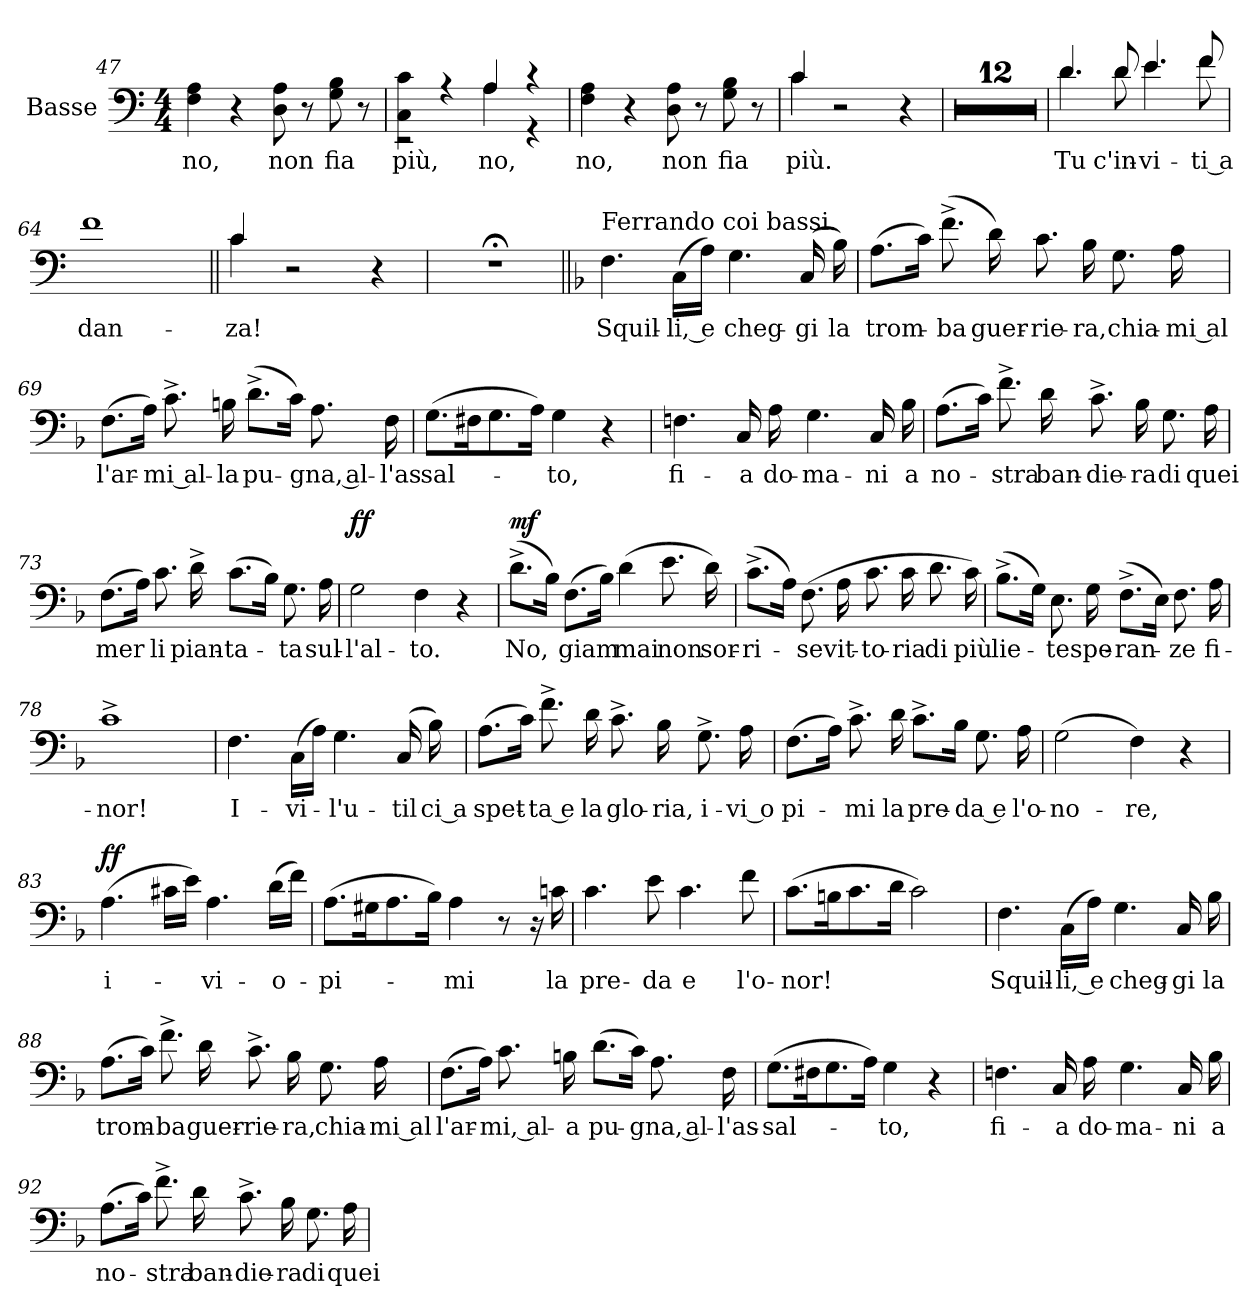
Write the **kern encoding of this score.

**kern	**text	**dynam
*part1	*part1	*part1
*staff1	*staff1	*staff1
*I"Basse	*	*
*I'B.	*	*
!!LO:LB:g=z
*clefF4	*	*
*k[]	*	*
*M4/4	*	*
=47	=47	=47
4F\ 4A\	no,	.
4r	.	.
8D\ 8A\	non	.
8r	.	.
8G\ 8B\	fia	.
8r	.	.
=48	=48	=48
*^	*	*
4C\ 4c\	2r	più,	.
4r	.	.	.
4A/	4A\	no,	.
4r	4r	.	.
*v	*v	*	*
=49	=49	=49
4F\ 4A\	no,	.
4r	.	.
8D\ 8A\	non	.
8r	.	.
8G\ 8B\	fia	.
8r	.	.
!!LO:PB:g=z
=50	=50	=50
*^	*	*
4c/	4c\	più.	.
2r	2.ryy	.	.
4r	.	.	.
*v	*v	*	*
=51	=51	=51
1r	.	.
=52	=52	=52
1r	.	.
=53	=53	=53
1r	.	.
!!LO:LB:g=z
=54	=54	=54
1r	.	.
=55	=55	=55
1r	.	.
=56	=56	=56
1r	.	.
=57	=57	=57
1r	.	.
!!LO:LB:g=z
=58	=58	=58
1r	.	.
=59	=59	=59
1r	.	.
=60	=60	=60
1r	.	.
=61	=61	=61
1r	.	.
=62	=62	=62
1r	.	.
=63	=63	=63
*^	*	*
4.d/	4.d\	Tu	.
8d/	8d\	c'in-	.
4.e/	4.e\	-vi-	.
8f/	8f\	-ti a	.
*v	*v	*	*
=64	=64	=64
1f	dan-	.
!!LO:PB:g=z
=65||	=65||	=65||
*^	*	*
4c/	4c\	-za!	.
2r	2.ryy	.	.
4r	.	.	.
*v	*v	*	*
=66	=66	=66
1r;<	.	.
!!LO:LB:g=z
=67||	=67||	=67||
*k[b-]	*	*
*F:	*	*
!LO:TX:a:t=Ferrando coi bassi.	!	!
4.F\	Squil-	.
(16C\LL	-li, e	.
16A\JJ)	.	.
4.G\	cheg-	.
(>16C/	-gi	.
16B-\)	la	.
=68	=68	=68
(>8.A\L	trom-	.
16c\Jk)	.	.
(8.f^\	-ba	.
16d\)	guer-	.
8.c\	-rie-	.
16B-\	-ra,	.
8.G\	chia-	.
16A\	-mi al	.
=69	=69	=69
(>8.F\L	l'ar-	.
16A\Jk)	.	.
8.c^\	-mi al-	.
16Bn\	-la	.
(8.d^\L	pu-	.
16c\Jk)	.	.
8.A\	-gna, al-	.
16F\	-l'as	.
!!LO:LB:g=z
=70	=70	=70
(>8.G\L	sal-	.
16F#X\K	.	.
8.G\	.	.
16A\Jk)	.	.
4G\	-to,	.
4r	.	.
=71	=71	=71
4.Fn\	fi-	.
16C/	-a	.
16A\	do-	.
4.G\	-ma-	.
16C/	-ni	.
16B-\	a	.
=72	=72	=72
(>8.A\L	no-	.
16c\Jk)	.	.
8.f^\	-stra	.
16d\	ban-	.
8.c^\	-die-	.
16B-\	-ra	.
8.G\	di	.
16A\	quei	.
!!LO:PB:g=z
=73	=73	=73
(>8.F\L	mer	.
16A\Jk)	.	.
8.c\	li	.
16d^\	pian-	.
(>8.c\L	-ta-	.
16B-\Jk)	.	.
8.G\	-ta	.
16A\	sul-	.
=74	=74	=74
!	!	!LO:DY:a
2G\	-l'al-	ff
4F\	-to.	.
4r	.	.
=75	=75	=75
!	!	!LO:DY:a
(>8.d^\L	No,	mf
16B-\Jk)	.	.
(>8.F\L	giam	.
16B-\Jk)	.	.
(4d\	mai	.
8.e\	non	.
16d\)	sor-	.
!!LO:LB:g=z
=76	=76	=76
(>8.c^\L	-ri-	.
16A\Jk)	.	.
(8.F\	-se	.
16A\	vit-	.
8.c\	-to-	.
16c\	-ria	.
8.d\	di	.
16c\)	più	.
=77	=77	=77
(>8.B-^\L	lie-	.
16G\Jk)	.	.
8.E\	-te	.
16G\	spe-	.
(>8.F^\L	-ran-	.
16E\Jk)	.	.
8.F\	-ze	.
16A\	fi-	.
=78	=78	=78
1c^	-nor!	.
!!LO:LB:g=z
=79	=79	=79
4.F\	I-	.
(16C\LL	-vi-	.
16A\JJ)	.	.
4.G\	-l'u-	.
(>16C/	-til	.
16B-\)	ci a	.
=80	=80	=80
(>8.A\L	spet-	.
16c\Jk)	.	.
8.f^\	-ta e	.
16d\	la	.
8.c^\	glo-	.
16B-\	-ria,	.
8.G^\	i-	.
16A\	-vi o	.
=81	=81	=81
(>8.F\L	pi-	.
16A\Jk)	.	.
8.c^\	-mi	.
16d\	la	.
8.c^\L	pre-	.
16B-\Jk	.	.
8.G\	-da e	.
16A\	l'o-	.
!!LO:PB:g=z
=82	=82	=82
(>2G\	-no-	.
4F\)	-re,	.
4r	.	.
=83	=83	=83
!	!	!LO:DY:a
(>4.A\	i-	ff
16c#X\LL	.	.
16e\JJ)	.	.
4.A\	-vi-	.
(16d\LL	-o-	.
16f\JJ)	.	.
=84	=84	=84
(>8.A\L	-pi-	.
16G#X\K	.	.
8.A\	.	.
16B-\Jk)	.	.
4A\	-mi	.
8r	.	.
16r	.	.
16cn\	la	.
=85	=85	=85
4.c\	pre-	.
8e\	-da	.
4.c\	e	.
8f\	l'o-	.
!!LO:LB:g=z
=86	=86	=86
(>8.c\L	-nor!	.
16Bn\K	.	.
8.c\	.	.
16d\Jk	.	.
2c\)	.	.
=87	=87	=87
4.F\	Squil-	.
(16C\LL	-li, e	.
16A\JJ)	.	.
4.G\	cheg-	.
16C/	-gi	.
16B-\	la	.
=88	=88	=88
(>8.A\L	trom-	.
16c\Jk)	.	.
8.f^\	-ba	.
16d\	guer-	.
8.c^\	-rie-	.
16B-\	-ra,	.
8.G\	chia-	.
16A\	-mi al	.
!!LO:LB:g=z
=89	=89	=89
(>8.F\L	l'ar-	.
16A\Jk)	.	.
8.c\	-mi, al-	.
16Bn\	-a	.
(>8.d\L	pu-	.
16c\Jk)	.	.
8.A\	-gna, al-	.
16F\	-l'as-	.
=90	=90	=90
(>8.G\L	-sal-	.
16F#X\K	.	.
8.G\	.	.
16A\Jk)	.	.
4G\	-to,	.
4r	.	.
=91	=91	=91
4.Fn\	fi-	.
16C/	-a	.
16A\	do-	.
4.G\	-ma-	.
16C/	-ni	.
16B-\	a	.
!!LO:PB:g=z
=92	=92	=92
(>8.A\L	no-	.
16c\Jk)	.	.
8.f^\	-stra	.
16d\	ban-	.
8.c^\	-die-	.
16B-\	-ra	.
8.G\	di	.
16A\	quei	.
=	=	=
*-	*-	*-
